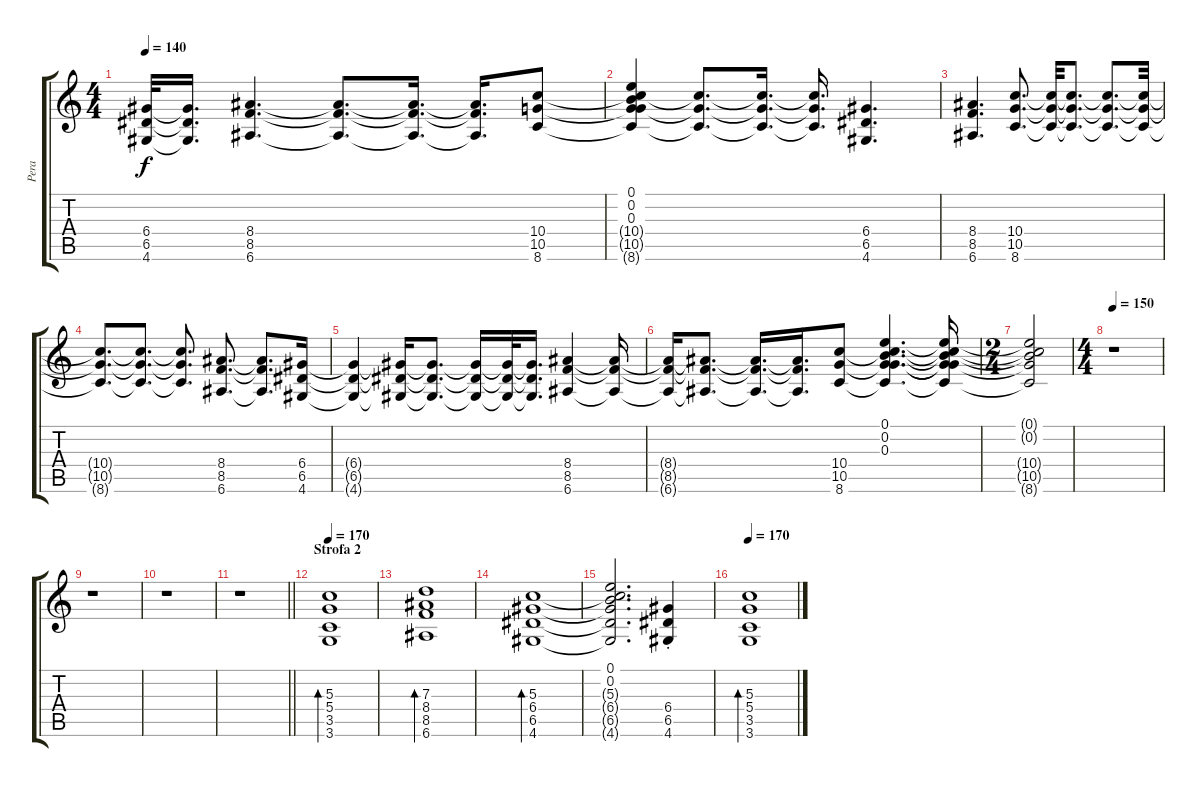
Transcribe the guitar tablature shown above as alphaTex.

\track ("Pera" "Pera") {instrument overdrivenguitar}
\staff {score tabs}
\tuning (E4 B3 G3 D3 A2 E2) {hide}
\ts (4 4)
\tempo 140
\clef g2
\ks c
(6.4{t} 6.5{t} 4.6{t}).32{dy f} (6.4{t} 6.5{t} 4.6{t}).16{d} (8.4 8.5 6.6).4{d} (8.4{t} 8.5{t} 6.6{t}).8{d} (8.4{t} 8.5{t} 6.6{t}).16{d} (8.4{t} 8.5{t} 6.6{t}).16{d} (10.4 10.5 8.6).8 |
(0.1 0.2 0.3 10.4{t} 10.5{t} 8.6{t}).4 (10.4{t} 10.5{t} 8.6{t}).8{d} (10.4{t} 10.5{t} 8.6{t}).16{d} (10.4{t} 10.5{t} 8.6{t}).16{d} (6.4 6.5 4.6).4{d} |
(8.4 8.5 6.6).4{d} (10.4 10.5 8.6).8{d} (10.4{t} 10.5{t} 8.6{t}).32 (10.4{t} 10.5{t} 8.6{t}).8{d} (10.4{t} 10.5{t} 8.6{t}).8{d} (10.4{t} 10.5{t} 8.6{t}).32 |
(10.4{t} 10.5{t} 8.6{t}).8{d} (10.4{t} 10.5{t} 8.6{t}).8{d} (10.4{t} 10.5{t} 8.6{t}).8{d} (8.4 8.5 6.6).8{d} (8.4{t} 8.5{t} 6.6{t}).8{d} (6.4 6.5 4.6).16 |
(6.4{t} 6.5{t} 4.6{t}).4 (6.4{t} 6.5{t} 4.6{t}).16 (6.4{t} 6.5{t} 4.6{t}).8{d} (6.4{t} 6.5{t} 4.6{t}).16 (6.4{t} 6.5{t} 4.6{t}).32 (6.4{t} 6.5{t} 4.6{t}).16{d} (8.4 8.5 6.6).4 (8.4{t} 8.5{t} 6.6{t}).16 |
(8.4{t} 8.5{t} 6.6{t}).16 (8.4{t} 8.5{t} 6.6{t}).8{d} (8.4{t} 8.5{t} 6.6{t}).16{d} (8.4{t} 8.5{t} 6.6{t}).16{d} (10.4 10.5 8.6).8 (0.1 0.2 0.3 10.4{t} 10.5{t} 8.6{t}).4{d} (0.1{t} 0.2{t} 0.3{t} 10.4{t} 10.5{t} 8.6{t}).16 |
\ts (2 4)
(0.1{t} 0.2{t} 10.4{t} 10.5{t} 8.6{t}).2 |
\ts (4 4)
\tempo 150
r.1 |
r.1 |
r.1 |
\barLineRight lightlight
r.1 |
\section ("" "Strofa 2")
\tempo 170
(5.3 5.4 3.5 3.6).1{bd 240 volume 0 instrument electricguitarclean} |
(7.3 8.4 8.5 6.6).1{bd 240} |
(5.3 6.4 6.5 4.6).1{bd 240} |
(0.1 0.2 5.3{t} 6.4{t} 6.5{t} 4.6{t}).2{d} (6.4{st} 6.5{st} 4.6{st}).4 |
\tempo 170
(5.3 5.4 3.5 3.6).1{bd 240}
